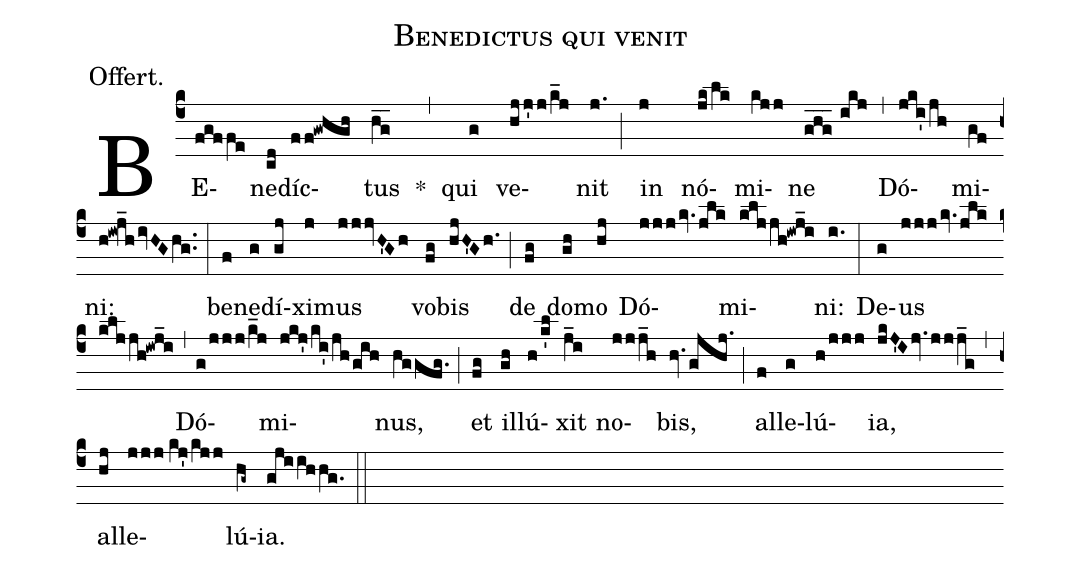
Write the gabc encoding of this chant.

name:Benedictus qui venit;
annotation:Offert.;
mode:8;
office-part:Offertory;
%%
(c4) BE(fgffe)ne(cd)díc(ff!gwhgh)tus(hg__) *(,)
qui(g) ve(hjj'j/k_j)nit(j.) (;)
in(j) nó(jk/lk)mi(kjj)ne(ghg___//ikj) (,)
Dó(jki'/jh)mi(gf)ni:(h!iw!j_h/ivHG/hg..) (:)
be(f)ne(g)dí(gj)xi(j)mus(jjjvH'Gh) vo(fg)bis(hjH'Gh.) (;)
de(fg) do(gh)mo(hj) Dó(jjj/kv./jlk)mi(klj/jh!iwj_i)ni:(i.) (:)
De(g)us(jjj/kv./jlk) (kljjh!iwj_i) (,)
Dó(g/jjj/k_j)mi(jkj'/ki'/jh/gih)nus,(hggfg.) (;)
et(fg) il(gh)lú(h/k'l)xit(j_i) no(jjj_h)bis,(hv.gjhj.) (;)
al(f)le(g)lú(h/jjj)ia,(jkJ'I/jv.jjj_g) (,)
al(hj)le(jjj//kj'/kjj)lú(hg~)ia.(gji/ihhg.) (::)
